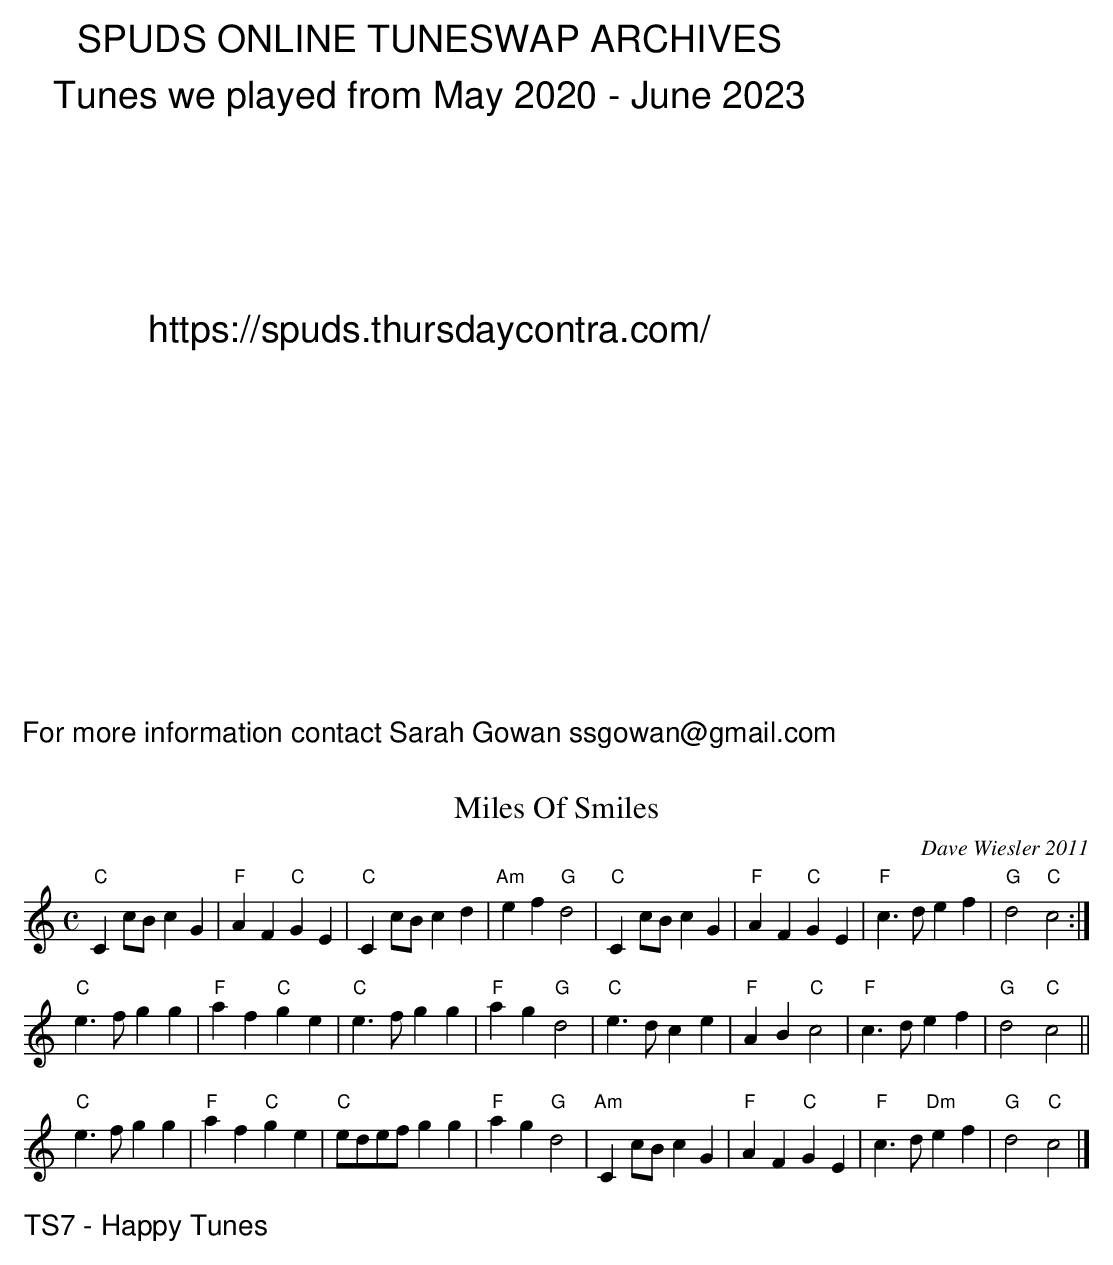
X:1
T:Miles Of Smiles
C:Dave Wiesler 2011
M:C
L:1/8
K:C
"C"C2cBc2G2|"F"A2F2"C"G2E2|"C"C2cBc2d2|"Am"e2f2"G"d4|\
"C"C2cBc2G2|"F"A2F2"C"G2E2|"F"c3de2f2|"G"d4"C"c4:|
"C"e3fg2g2|"F"a2f2"C"g2e2|"C"e3fg2g2|"F"a2g2"G"d4|\
"C"e3dc2e2|"F"A2B2"C"c4|"F"c3de2f2|"G"d4"C"c4||
"C"e3fg2g2|"F"a2f2"C"g2e2|"C"edef g2g2|"F"a2g2"G"d4|\
"Am"C2cBc2G2|"F"A2F2"C"G2E2|"F"c3d"Dm"e2f2|"G"d4"C"c4|]
